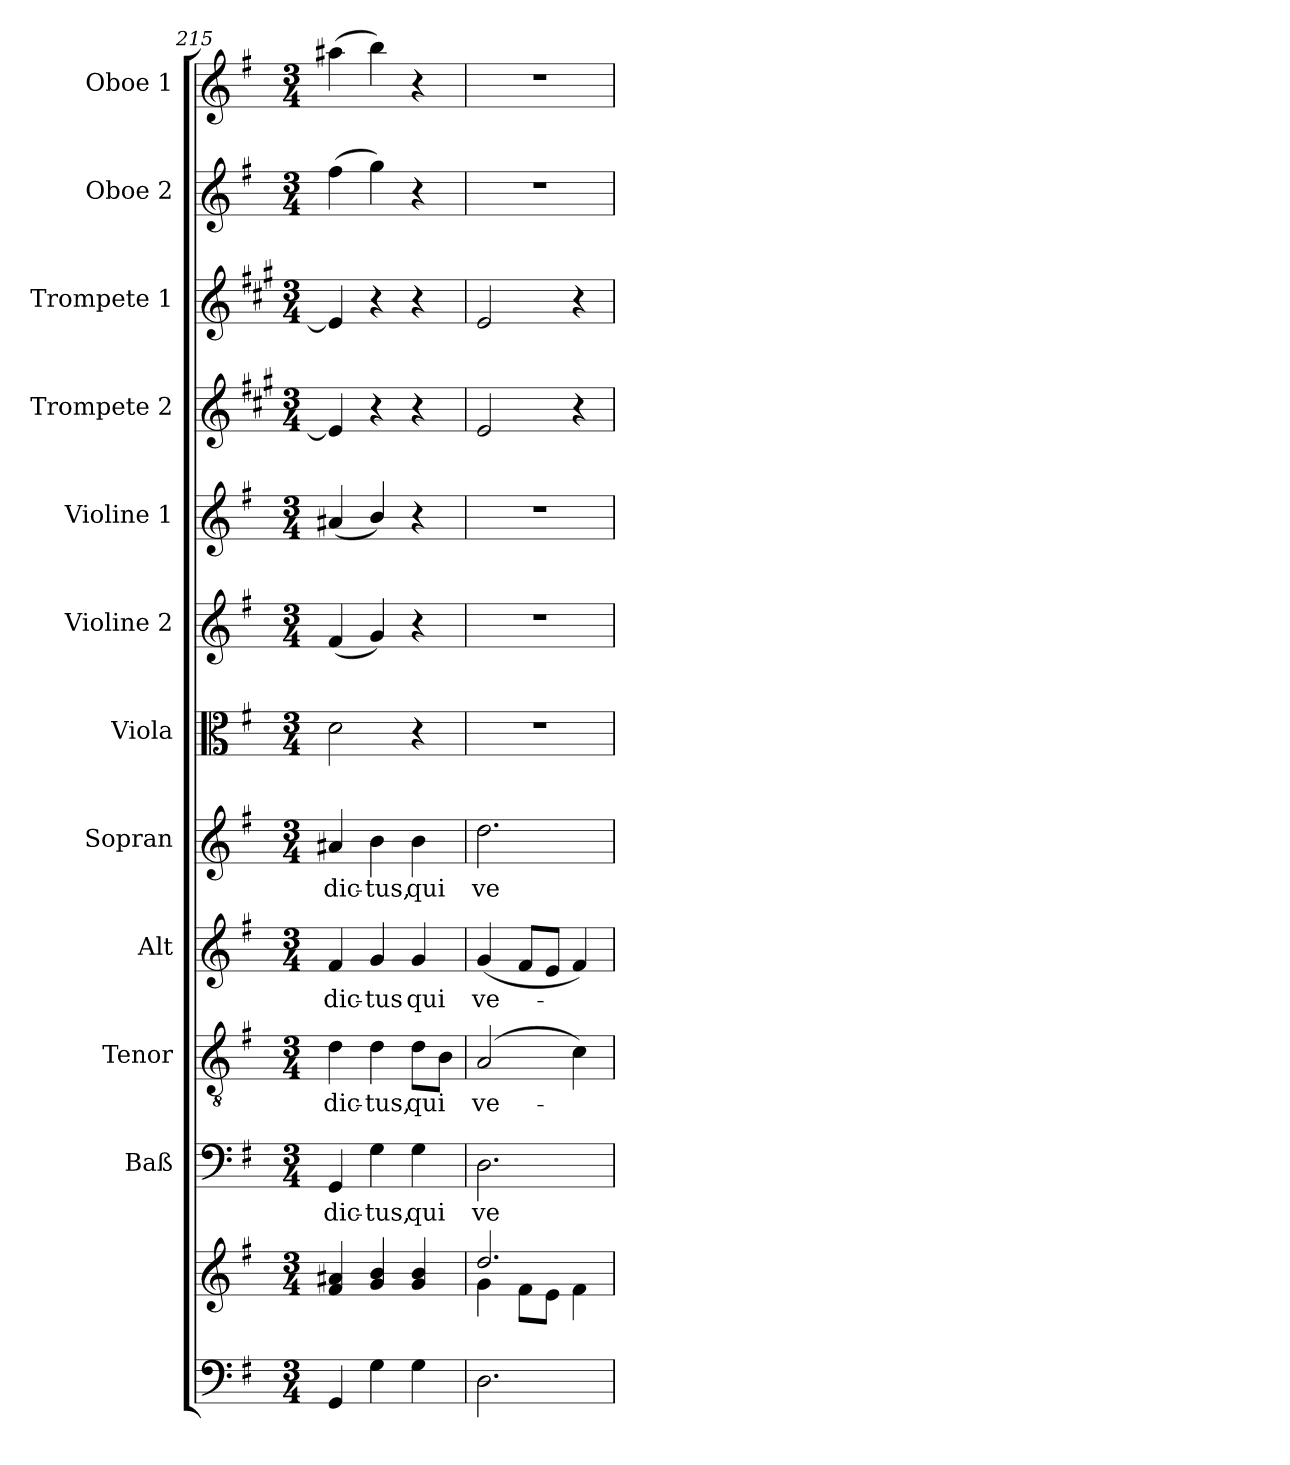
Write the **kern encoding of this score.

**kern	**kern	**kern	**text	**kern	**text	**kern	**text	**kern	**text	**kern	**kern	**kern	**kern	**kern	**kern	**kern
*part12	*part12	*part11	*part11	*part10	*part10	*part9	*part9	*part8	*part8	*part7	*part6	*part5	*part4	*part3	*part2	*part1
*staff13	*staff12	*staff11	*staff11	*staff10	*staff10	*staff9	*staff9	*staff8	*staff8	*staff7	*staff6	*staff5	*staff4	*staff3	*staff2	*staff1
*	*	*I"Baß	*	*I"Tenor	*	*I"Alt	*	*I"Sopran	*	*I"Viola	*I"Violine 2	*I"Violine 1	*I"Trompete 2	*I"Trompete 1	*I"Oboe 2	*I"Oboe 1
*	*	*I'Baß	*	*I'Ten	*	*I'Alt	*	*I'Sop	*	*I'Vla.	*I'Vln. 2	*I'Vln. 1	*I'Trp. 2	*I'Trp. 1	*I'Ob. 2	*I'Ob. 1
*clefF4	*clefG2	*clefF4	*	*clefGv2	*	*clefG2	*	*clefG2	*	*clefC3	*clefG2	*clefG2	*clefG2	*clefG2	*clefG2	*clefG2
*	*	*	*	*	*	*	*	*	*	*	*	*	*ITrd1c2	*ITrd1c2	*	*
*k[f#]	*k[f#]	*k[f#]	*	*k[f#]	*	*k[f#]	*	*k[f#]	*	*k[f#]	*k[f#]	*k[f#]	*k[f#]	*k[f#]	*k[f#]	*k[f#]
*G:	*G:	*G:	*	*G:	*	*G:	*	*G:	*	*G:	*G:	*G:	*G:	*G:	*G:	*G:
*M3/4	*M3/4	*M3/4	*	*M3/4	*	*M3/4	*	*M3/4	*	*M3/4	*M3/4	*M3/4	*M3/4	*M3/4	*M3/4	*M3/4
=215	=215	=215	=215	=215	=215	=215	=215	=215	=215	=215	=215	=215	=215	=215	=215	=215
!	!	!	!LO:LY:b	!	!LO:LY:b	!	!LO:LY:b	!	!LO:LY:b	!	!	!	!	!	!	!
4GG/	4f#/ 4a#X/	4GG/	-dic-	4d\	-dic-	4f#/	-dic-	4a#X/	-dic-	2d\	(<4f#/	(<4a#X/	4d/]	4d/]	(>4ff#\	(>4aa#X\
!	!	!	!LO:LY:b	!	!LO:LY:b	!	!LO:LY:b	!	!LO:LY:b	!	!	!	!	!	!	!
4G\	4g/ 4b/	4G\	-tus,	4d\	-tus,	4g/	-tus	4b\	-tus,	.	4g/)	4b/)	4r	4r	4gg\)	4bb\)
!	!	!	!LO:LY:b	!	!LO:LY:b	!	!LO:LY:b	!	!LO:LY:b	!	!	!	!	!	!	!
4G\	4g/ 4b/	4G\	qui	8d\L	qui	4g/	qui	4b\	qui	4r	4r	4r	4r	4r	4r	4r
.	.	.	.	8B\J	.	.	.	.	.	.	.	.	.	.	.	.
=216	=216	=216	=216	=216	=216	=216	=216	=216	=216	=216	=216	=216	=216	=216	=216	=216
*	*^	*	*	*	*	*	*	*	*	*	*	*	*	*	*	*
!	!	!	!	!LO:LY:b	!	!LO:LY:b	!	!LO:LY:b	!	!LO:LY:b	!	!	!	!	!	!	!
2.D\	2.dd/	4g\	2.D\	ve-	(2A/	ve-	(<4g/	ve-	2.dd\	ve-	2.r	2.r	2.r	2d/	2d/	2.r	2.r
.	.	8f#\L	.	.	.	.	8f#/L	.	.	.	.	.	.	.	.	.	.
.	.	8e\J	.	.	.	.	8e/J	.	.	.	.	.	.	.	.	.	.
.	.	4f#\	.	.	4c\)	.	4f#/)	.	.	.	.	.	.	4r	4r	.	.
*	*v	*v	*	*	*	*	*	*	*	*	*	*	*	*	*	*	*
=	=	=	=	=	=	=	=	=	=	=	=	=	=	=	=	=
*-	*-	*-	*-	*-	*-	*-	*-	*-	*-	*-	*-	*-	*-	*-	*-	*-
